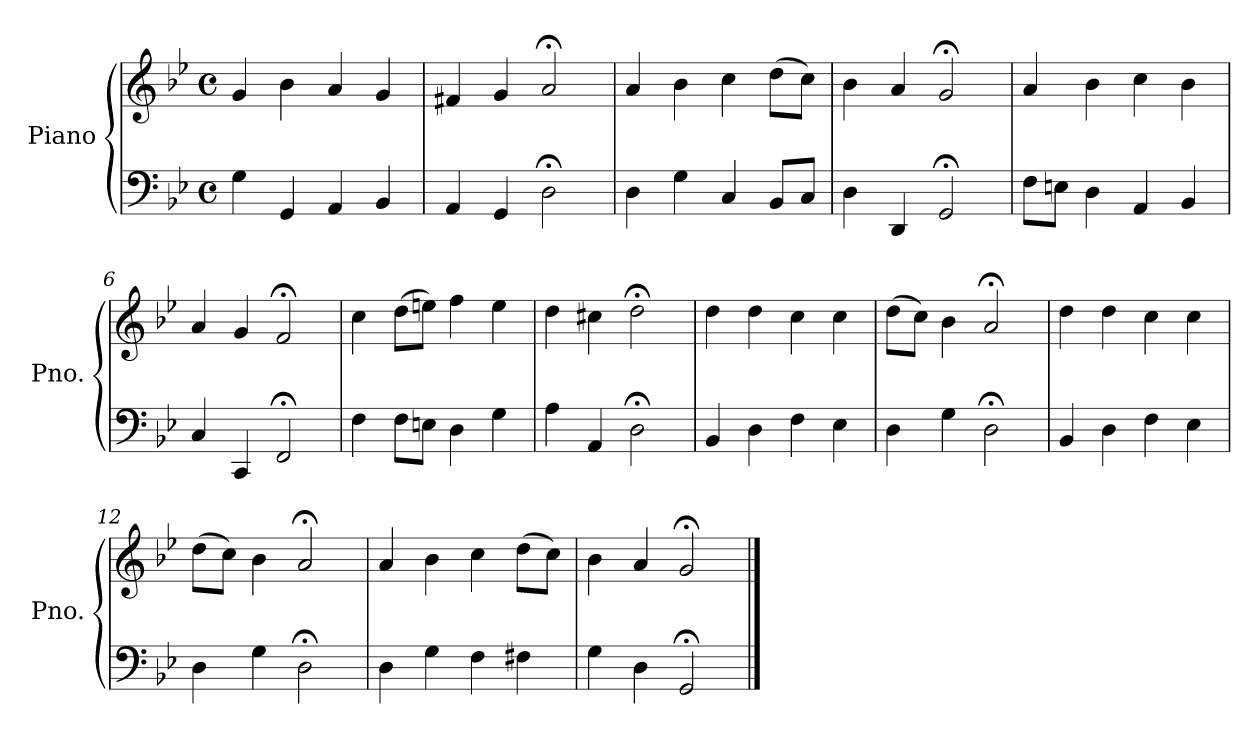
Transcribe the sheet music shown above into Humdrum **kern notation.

**kern	**kern
*part1	*part1
*staff2	*staff1
*I"Piano	*
*I'Pno.	*
*clefF4	*clefG2
*k[b-e-]	*k[b-e-]
*M4/4	*M4/4
*met(c)	*met(c)
=1	=1
4G\	4g/
4GG/	4b-\
4AA/	4a/
4BB-/	4g/
=2	=2
4AA/	4f#X/
4GG/	4g/
2D;<\	2a;</
=3	=3
4D\	4a/
4G\	4b-\
4C/	4cc\
8BB-/L	(8dd\L
8C/J	8cc\J)
=4	=4
4D\	4b-\
4DD/	4a/
2GG;</	2g;</
=5	=5
8F\L	4a/
8En\J	.
4D\	4b-\
4AA/	4cc\
4BB-/	4b-\
=6	=6
4C/	4a/
4CC/	4g/
2FF;</	2f;</
=7	=7
4F\	4cc\
8F\L	(8dd\L
8En\J	8een\J)
4D\	4ff\
4G\	4ee\
!!LO:LB:g=z
=8	=8
4A\	4dd\
4AA/	4cc#X\
2D;<\	2dd;<\
=9	=9
4BB-/	4dd\
4D\	4dd\
4F\	4cc\
4E-\	4cc\
=10	=10
4D\	(8dd\L
.	8cc\J)
4G\	4b-\
2D;<\	2a;</
=11	=11
4BB-/	4dd\
4D\	4dd\
4F\	4cc\
4E-\	4cc\
=12	=12
4D\	(8dd\L
.	8cc\J)
4G\	4b-\
2D;<\	2a;</
=13	=13
4D\	4a/
4G\	4b-\
4F\	4cc\
4F#X\	(8dd\L
.	8cc\J)
=14	=14
4G\	4b-\
4D\	4a/
2GG;</	2g;</
==	==
*-	*-
